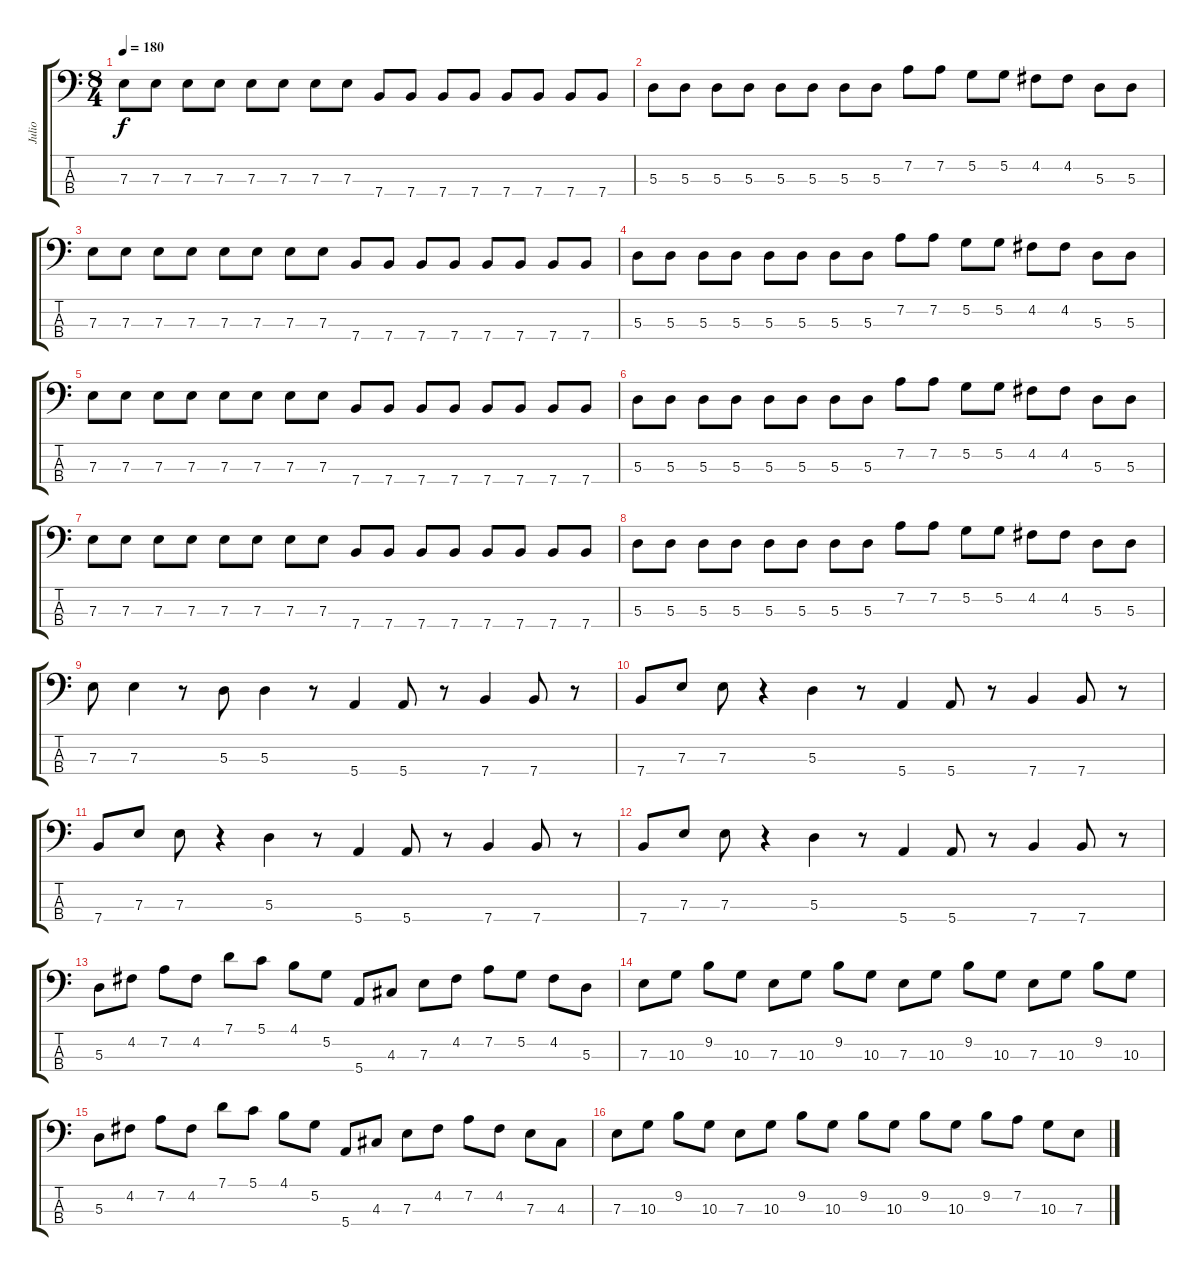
\track ("Julio" "Julio") {instrument electricbassfinger}
\staff {score tabs}
\tuning (G2 D2 A1 E1) {hide}
\ts (8 4)
\tempo 180
\clef f4
\ks c
7.3.8{dy f} 7.3.8 7.3.8 7.3.8 7.3.8 7.3.8 7.3.8 7.3.8 7.4.8 7.4.8 7.4.8 7.4.8 7.4.8 7.4.8 7.4.8 7.4.8 |
5.3.8 5.3.8 5.3.8 5.3.8 5.3.8 5.3.8 5.3.8 5.3.8 7.2.8 7.2.8 5.2.8 5.2.8 4.2.8 4.2.8 5.3.8 5.3.8 |
7.3.8 7.3.8 7.3.8 7.3.8 7.3.8 7.3.8 7.3.8 7.3.8 7.4.8 7.4.8 7.4.8 7.4.8 7.4.8 7.4.8 7.4.8 7.4.8 |
5.3.8 5.3.8 5.3.8 5.3.8 5.3.8 5.3.8 5.3.8 5.3.8 7.2.8 7.2.8 5.2.8 5.2.8 4.2.8 4.2.8 5.3.8 5.3.8 |
7.3.8 7.3.8 7.3.8 7.3.8 7.3.8 7.3.8 7.3.8 7.3.8 7.4.8 7.4.8 7.4.8 7.4.8 7.4.8 7.4.8 7.4.8 7.4.8 |
5.3.8 5.3.8 5.3.8 5.3.8 5.3.8 5.3.8 5.3.8 5.3.8 7.2.8 7.2.8 5.2.8 5.2.8 4.2.8 4.2.8 5.3.8 5.3.8 |
7.3.8 7.3.8 7.3.8 7.3.8 7.3.8 7.3.8 7.3.8 7.3.8 7.4.8 7.4.8 7.4.8 7.4.8 7.4.8 7.4.8 7.4.8 7.4.8 |
5.3.8 5.3.8 5.3.8 5.3.8 5.3.8 5.3.8 5.3.8 5.3.8 7.2.8 7.2.8 5.2.8 5.2.8 4.2.8 4.2.8 5.3.8 5.3.8 |
7.3.8 7.3.4 r.8 5.3.8 5.3.4 r.8 5.4.4 5.4.8 r.8 7.4.4 7.4.8 r.8 |
7.4.8 7.3.8 7.3.8 r.4 5.3.4 r.8 5.4.4 5.4.8 r.8 7.4.4 7.4.8 r.8 |
7.4.8 7.3.8 7.3.8 r.4 5.3.4 r.8 5.4.4 5.4.8 r.8 7.4.4 7.4.8 r.8 |
7.4.8 7.3.8 7.3.8 r.4 5.3.4 r.8 5.4.4 5.4.8 r.8 7.4.4 7.4.8 r.8 |
5.3.8 4.2.8 7.2.8 4.2.8 7.1.8 5.1.8 4.1.8 5.2.8 5.4.8 4.3.8 7.3.8 4.2.8 7.2.8 5.2.8 4.2.8 5.3.8 |
7.3.8 10.3.8 9.2.8 10.3.8 7.3.8 10.3.8 9.2.8 10.3.8 7.3.8 10.3.8 9.2.8 10.3.8 7.3.8 10.3.8 9.2.8 10.3.8 |
5.3.8 4.2.8 7.2.8 4.2.8 7.1.8 5.1.8 4.1.8 5.2.8 5.4.8 4.3.8 7.3.8 4.2.8 7.2.8 4.2.8 7.3.8 4.3.8 |
7.3.8 10.3.8 9.2.8 10.3.8 7.3.8 10.3.8 9.2.8 10.3.8 9.2.8 10.3.8 9.2.8 10.3.8 9.2.8 7.2.8 10.3.8 7.3.8
